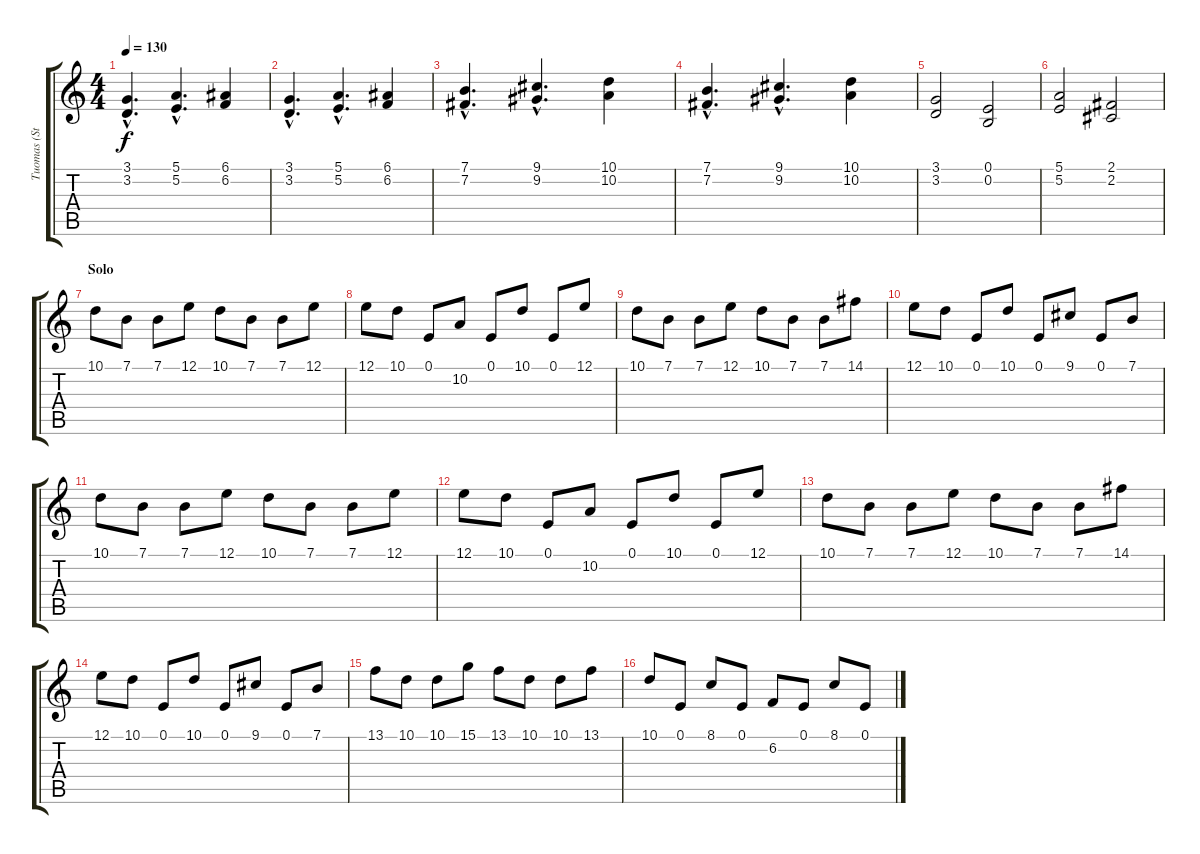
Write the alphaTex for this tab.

\track ("Tuomas (Strings)" "Tuomas (St") {instrument stringensemble1}
\staff {score tabs}
\tuning (E4 B3 G3 D3 A2 E2) {hide}
\ts (4 4)
\tempo 130
\clef g2
\ks c
(3.1{hac} 3.2{hac}).4{d dy f} (5.1{hac} 5.2{hac}).4{d} (6.1 6.2).4 |
(3.1{hac} 3.2{hac}).4{d} (5.1{hac} 5.2{hac}).4{d} (6.1 6.2).4 |
(7.1{hac} 7.2{hac}).4{d} (9.1{hac} 9.2{hac}).4{d} (10.1 10.2).4 |
(7.1{hac} 7.2{hac}).4{d} (9.1{hac} 9.2{hac}).4{d} (10.1 10.2).4 |
(3.1 3.2).2 (0.1 0.2).2 |
(5.1 5.2).2 (2.1 2.2).2 |
\section ("" "Solo")
10.1.8 7.1.8 7.1.8 12.1.8 10.1.8 7.1.8 7.1.8 12.1.8 |
12.1.8 10.1.8 0.1.8 10.2.8 0.1.8 10.1.8 0.1.8 12.1.8 |
10.1.8 7.1.8 7.1.8 12.1.8 10.1.8 7.1.8 7.1.8 14.1.8 |
12.1.8 10.1.8 0.1.8 10.1.8 0.1.8 9.1.8 0.1.8 7.1.8 |
10.1.8 7.1.8 7.1.8 12.1.8 10.1.8 7.1.8 7.1.8 12.1.8 |
12.1.8 10.1.8 0.1.8 10.2.8 0.1.8 10.1.8 0.1.8 12.1.8 |
10.1.8 7.1.8 7.1.8 12.1.8 10.1.8 7.1.8 7.1.8 14.1.8 |
12.1.8 10.1.8 0.1.8 10.1.8 0.1.8 9.1.8 0.1.8 7.1.8 |
13.1.8 10.1.8 10.1.8 15.1.8 13.1.8 10.1.8 10.1.8 13.1.8 |
10.1.8 0.1.8 8.1.8 0.1.8 6.2.8 0.1.8 8.1.8 0.1.8
